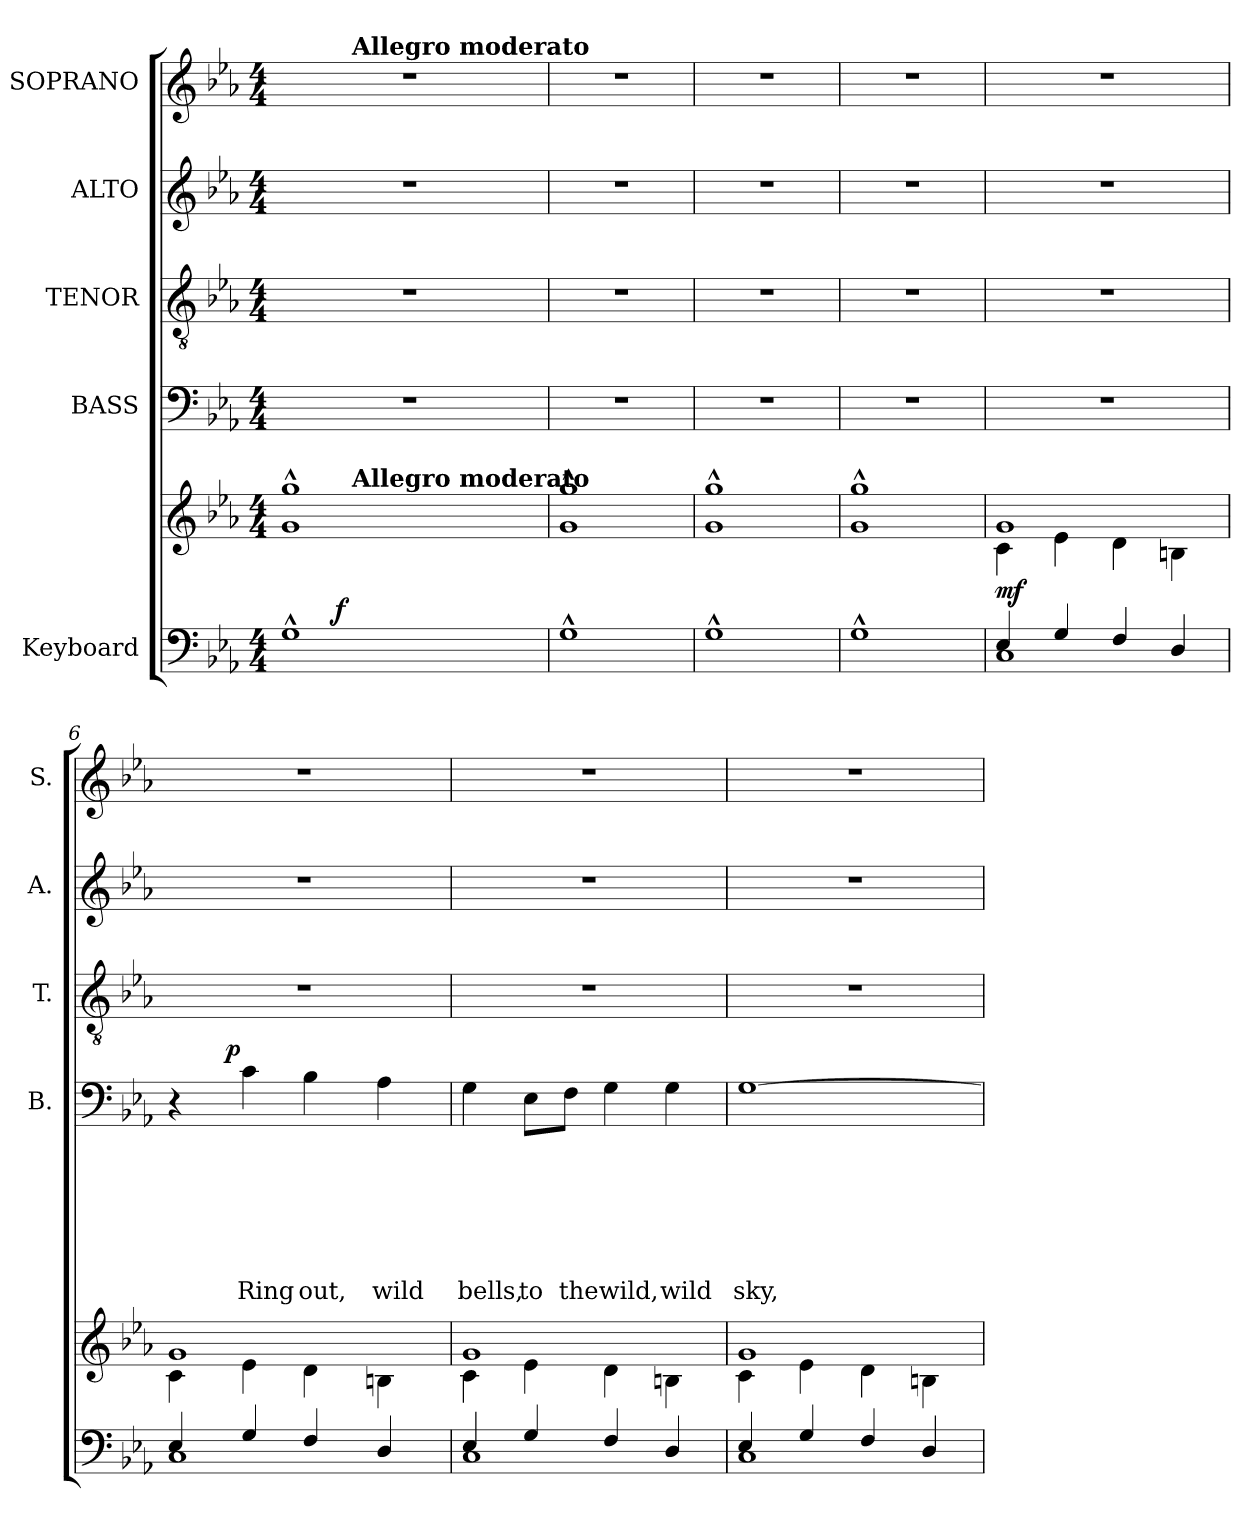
**kern	**kern	**dynam	**kern	**text	**text	**text	**text	**text	**text	**text	**dynam	**kern	**kern	**kern
*part5	*part5	*part5	*part4	*part4	*part4	*part4	*part4	*part4	*part4	*part4	*part4	*part3	*part2	*part1
*staff6	*staff5	*staff5/6	*staff4	*staff4	*staff4	*staff4	*staff4	*staff4	*staff4	*staff4	*staff4	*staff3	*staff2	*staff1
*I"Keyboard	*	*	*I"BASS	*	*	*	*	*	*	*	*	*I"TENOR	*I"ALTO	*I"SOPRANO
*	*	*	*I'B.	*	*	*	*	*	*	*	*	*I'T.	*I'A.	*I'S.
*clefF4	*clefG2	*	*clefF4	*	*	*	*	*	*	*	*	*clefGv2	*clefG2	*clefG2
*k[b-e-a-]	*k[b-e-a-]	*	*k[b-e-a-]	*	*	*	*	*	*	*	*	*k[b-e-a-]	*k[b-e-a-]	*k[b-e-a-]
*E-:	*E-:	*	*E-:	*	*	*	*	*	*	*	*	*E-:	*E-:	*E-:
*M4/4	*M4/4	*	*M4/4	*	*	*	*	*	*	*	*	*M4/4	*M4/4	*M4/4
=1	=1	=1	=1	=1	=1	=1	=1	=1	=1	=1	=1	=1	=1	=1
*^	*^	*	*	*	*	*	*	*	*	*	*	*	*	*^
1G^^>	8ryy	1g^^> 1gg^^>	8.ryy	.	1r	.	.	.	.	.	.	.	.	1r	1r	1r	8.ryy
.	32ryy	.	.	.	.	.	.	.	.	.	.	.	.	.	.	.	.
!	!	!	!	!LO:DY:a=2	!	!	!	!	!	!	!	!	!	!	!	!	!
.	2ryy	.	.	f	.	.	.	.	.	.	.	.	.	.	.	.	.
!	!	!	!	!	!	!	!	!	!	!	!	!	!	!	!	!	!LO:TX:a:B:t=Allegro moderato
!	!	!	!LO:TX:a:B:t=Allegro moderato	!	!	!	!	!	!	!	!	!	!	!	!	!	!
.	.	.	2ryy	.	.	.	.	.	.	.	.	.	.	.	.	.	2ryy
.	4ryy	.	.	.	.	.	.	.	.	.	.	.	.	.	.	.	.
.	.	.	4ryy	.	.	.	.	.	.	.	.	.	.	.	.	.	4ryy
.	16.ryy	.	.	.	.	.	.	.	.	.	.	.	.	.	.	.	.
.	.	.	16ryy	.	.	.	.	.	.	.	.	.	.	.	.	.	16ryy
*v	*v	*	*	*	*	*	*	*	*	*	*	*	*	*	*	*v	*v
*	*v	*v	*	*	*	*	*	*	*	*	*	*	*	*	*
=2	=2	=2	=2	=2	=2	=2	=2	=2	=2	=2	=2	=2	=2	=2
1G^^>	1g^^> 1gg^^>	.	1r	.	.	.	.	.	.	.	.	1r	1r	1r
=3	=3	=3	=3	=3	=3	=3	=3	=3	=3	=3	=3	=3	=3	=3
1G^^>	1g^^> 1gg^^>	.	1r	.	.	.	.	.	.	.	.	1r	1r	1r
=4	=4	=4	=4	=4	=4	=4	=4	=4	=4	=4	=4	=4	=4	=4
1G^^>	1g^^> 1gg^^>	.	1r	.	.	.	.	.	.	.	.	1r	1r	1r
=5	=5	=5	=5	=5	=5	=5	=5	=5	=5	=5	=5	=5	=5	=5
*^	*^	*	*	*	*	*	*	*	*	*	*	*	*	*
!	!	!	!	!LO:DY:a=2	!	!	!	!	!	!	!	!	!	!	!	!
4E-/	1C	1g	4c\	mf	1r	.	.	.	.	.	.	.	.	1r	1r	1r
4G/	.	.	4e-\	.	.	.	.	.	.	.	.	.	.	.	.	.
4F/	.	.	4d\	.	.	.	.	.	.	.	.	.	.	.	.	.
4D/	.	.	4Bn\	.	.	.	.	.	.	.	.	.	.	.	.	.
=6	=6	=6	=6	=6	=6	=6	=6	=6	=6	=6	=6	=6	=6	=6	=6	=6
*	*	*	*	*	*^	*	*	*	*	*	*	*	*	*	*	*
4E-/	1C	1g	4c\	.	4r	8..ryy	.	.	.	.	.	.	.	.	1r	1r	1r
!	!	!	!	!	!	!	!	!	!	!	!	!	!	!LO:DY:a	!	!	!
.	.	.	.	.	.	2ryy	.	.	.	.	.	.	.	p	.	.	.
!	!	!	!	!	!	!	!	!	!	!	!	!	!LO:LY:b	!	!	!	!
4G/	.	.	4e-\	.	4c\	.	.	.	.	.	.	.	Ring	.	.	.	.
!	!	!	!	!	!	!	!	!	!	!	!	!	!LO:LY:b	!	!	!	!
4F/	.	.	4d\	.	4B-\	.	.	.	.	.	.	.	out,	.	.	.	.
.	.	.	.	.	.	4ryy	.	.	.	.	.	.	.	.	.	.	.
!	!	!	!	!	!	!	!	!	!	!	!	!	!LO:LY:b	!	!	!	!
4D/	.	.	4Bn\	.	4A-\	.	.	.	.	.	.	.	wild	.	.	.	.
.	.	.	.	.	.	32ryy	.	.	.	.	.	.	.	.	.	.	.
=7	=7	=7	=7	=7	=7	=7	=7	=7	=7	=7	=7	=7	=7	=7	=7	=7	=7
!	!	!	!	!	!	!	!	!	!	!	!	!	!LO:LY:b	!	!	!	!
*	*	*	*	*	*v	*v	*	*	*	*	*	*	*	*	*	*	*
4E-/	1C	1g	4c\	.	4G\	.	.	.	.	.	.	bells,	.	1r	1r	1r
!	!	!	!	!	!	!	!	!	!	!	!	!LO:LY:b	!	!	!	!
4G/	.	.	4e-\	.	8E-\L	.	.	.	.	.	.	to	.	.	.	.
!	!	!	!	!	!	!	!	!	!	!	!	!LO:LY:b	!	!	!	!
.	.	.	.	.	8F\J	.	.	.	.	.	.	the	.	.	.	.
!	!	!	!	!	!	!	!	!	!	!	!	!LO:LY:b	!	!	!	!
4F/	.	.	4d\	.	4G\	.	.	.	.	.	.	wild,	.	.	.	.
!	!	!	!	!	!	!	!	!	!	!	!	!LO:LY:b	!	!	!	!
4D/	.	.	4Bn\	.	4G\	.	.	.	.	.	.	wild	.	.	.	.
!!LO:LB:g=z
=8	=8	=8	=8	=8	=8	=8	=8	=8	=8	=8	=8	=8	=8	=8	=8	=8
!	!	!	!	!	!	!	!	!	!	!	!	!LO:LY:b	!	!	!	!
4E-/	1C	1g	4c\	.	[>1G	.	.	.	.	.	.	sky,	.	1r	1r	1r
4G/	.	.	4e-\	.	.	.	.	.	.	.	.	.	.	.	.	.
4F/	.	.	4d\	.	.	.	.	.	.	.	.	.	.	.	.	.
4D/	.	.	4Bn\	.	.	.	.	.	.	.	.	.	.	.	.	.
*v	*v	*	*	*	*	*	*	*	*	*	*	*	*	*	*	*
*	*v	*v	*	*	*	*	*	*	*	*	*	*	*	*	*
=	=	=	=	=	=	=	=	=	=	=	=	=	=	=
*-	*-	*-	*-	*-	*-	*-	*-	*-	*-	*-	*-	*-	*-	*-
